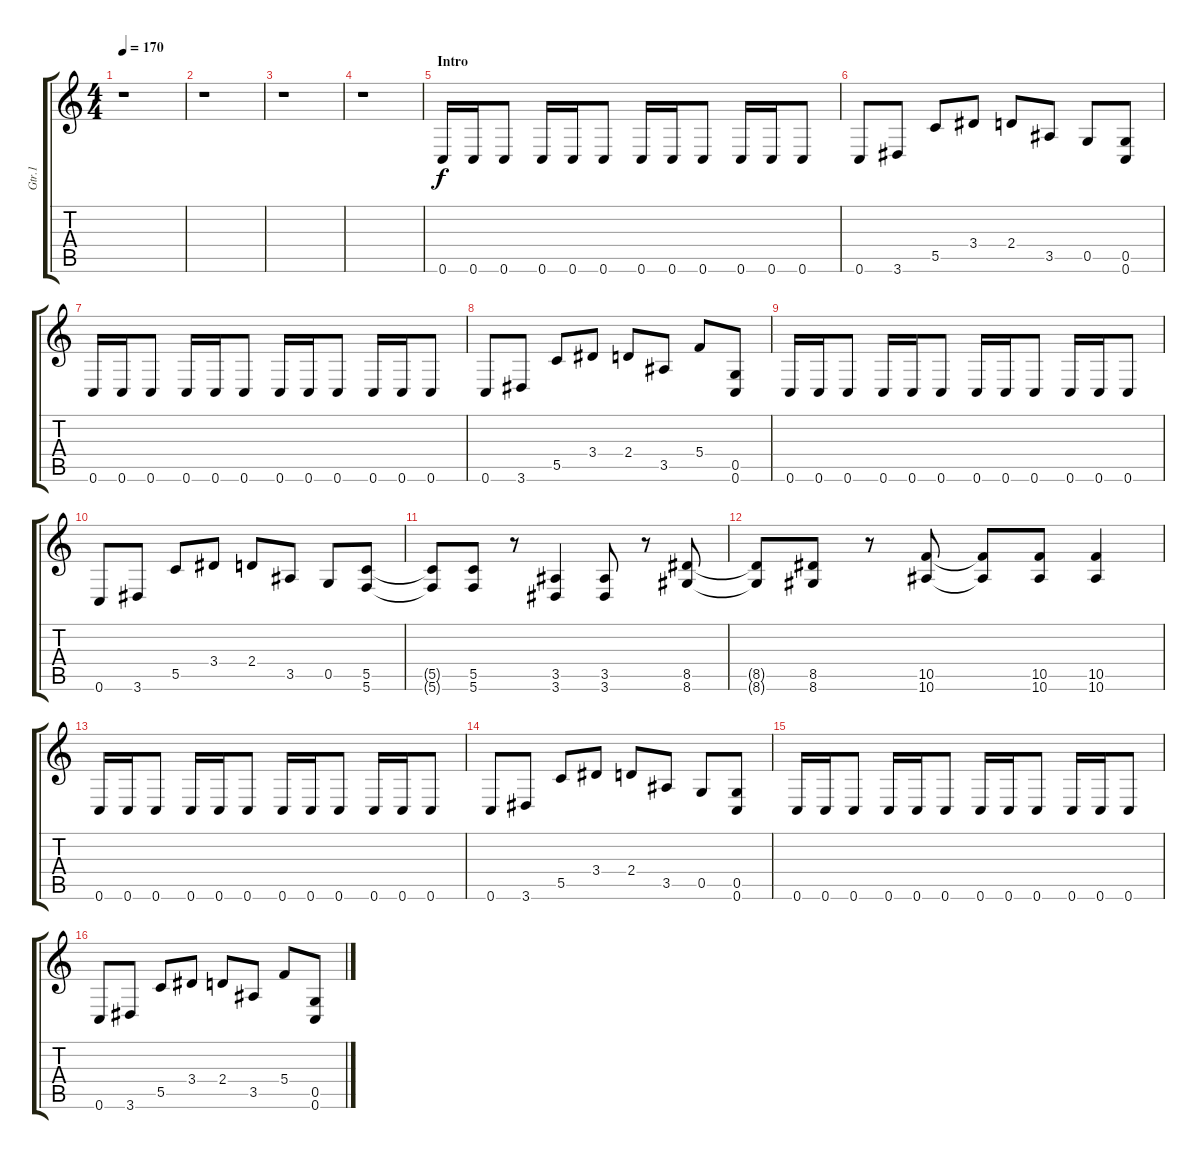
\track ("Gtr.1" "Gtr.1") {instrument distortionguitar}
\staff {score tabs}
\tuning (D4 A3 F3 C3 G2 C2) {hide}
\ts (4 4)
\tempo 170
\clef g2
\ks c
r.1{dy f instrument distortionguitar} |
r.1 |
r.1 |
r.1 |
\section ("" "Intro")
0.6.16 0.6.16 0.6.8 0.6.16 0.6.16 0.6.8 0.6.16 0.6.16 0.6.8 0.6.16 0.6.16 0.6.8 |
0.6.8 3.6.8 5.5.8 3.4.8 2.4.8 3.5.8 0.5.8 (0.5 0.6).8 |
0.6.16 0.6.16 0.6.8 0.6.16 0.6.16 0.6.8 0.6.16 0.6.16 0.6.8 0.6.16 0.6.16 0.6.8 |
0.6.8 3.6.8 5.5.8 3.4.8 2.4.8 3.5.8 5.4.8 (0.5 0.6).8 |
0.6.16 0.6.16 0.6.8 0.6.16 0.6.16 0.6.8 0.6.16 0.6.16 0.6.8 0.6.16 0.6.16 0.6.8 |
0.6.8 3.6.8 5.5.8 3.4.8 2.4.8 3.5.8 0.5.8 (5.5 5.6).8 |
(5.5{t} 5.6{t}).8 (5.5 5.6).8 r.8 (3.5 3.6).4 (3.5 3.6).8 r.8 (8.5 8.6).8 |
(8.5{t} 8.6{t}).8 (8.5 8.6).8 r.8 (10.5 10.6).8 (10.5{t} 10.6{t}).8 (10.5 10.6).8 (10.5 10.6).4 |
0.6.16 0.6.16 0.6.8 0.6.16 0.6.16 0.6.8 0.6.16 0.6.16 0.6.8 0.6.16 0.6.16 0.6.8 |
0.6.8 3.6.8 5.5.8 3.4.8 2.4.8 3.5.8 0.5.8 (0.5 0.6).8 |
0.6.16 0.6.16 0.6.8 0.6.16 0.6.16 0.6.8 0.6.16 0.6.16 0.6.8 0.6.16 0.6.16 0.6.8 |
0.6.8 3.6.8 5.5.8 3.4.8 2.4.8 3.5.8 5.4.8 (0.5 0.6).8
